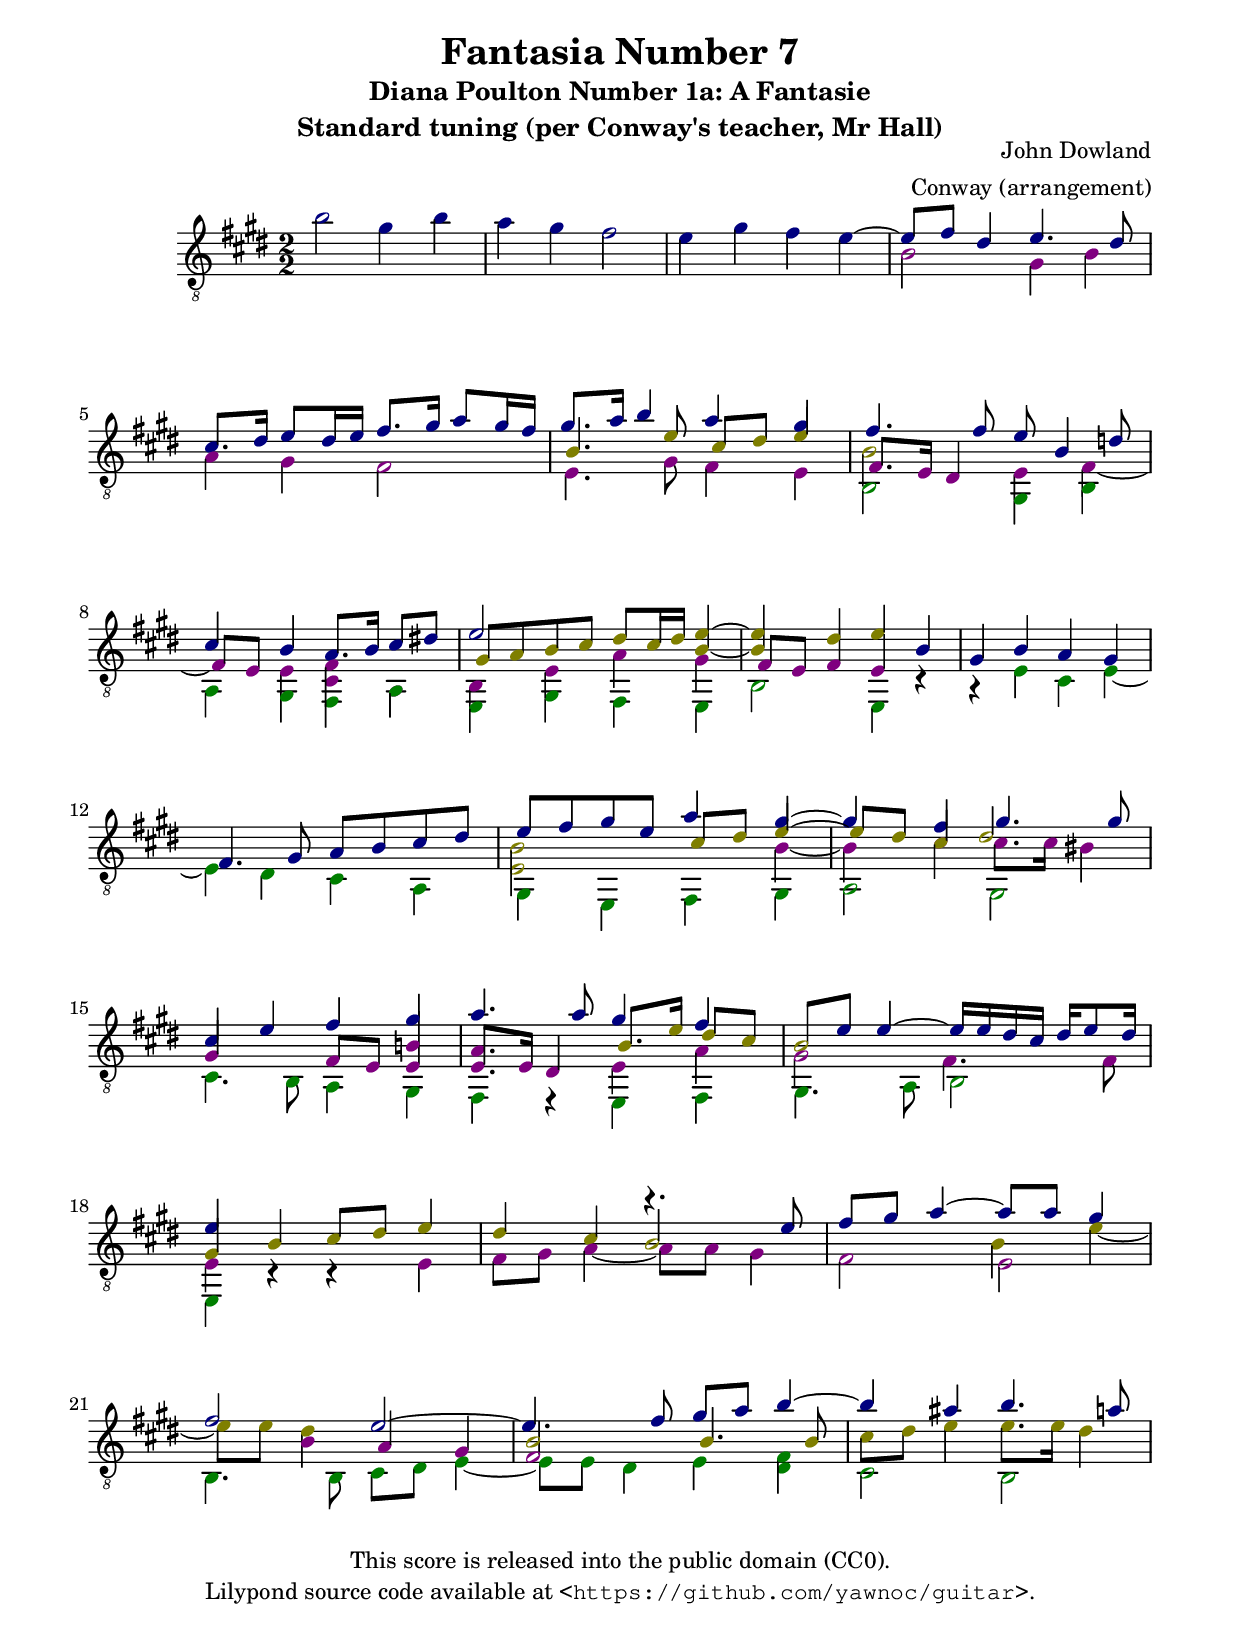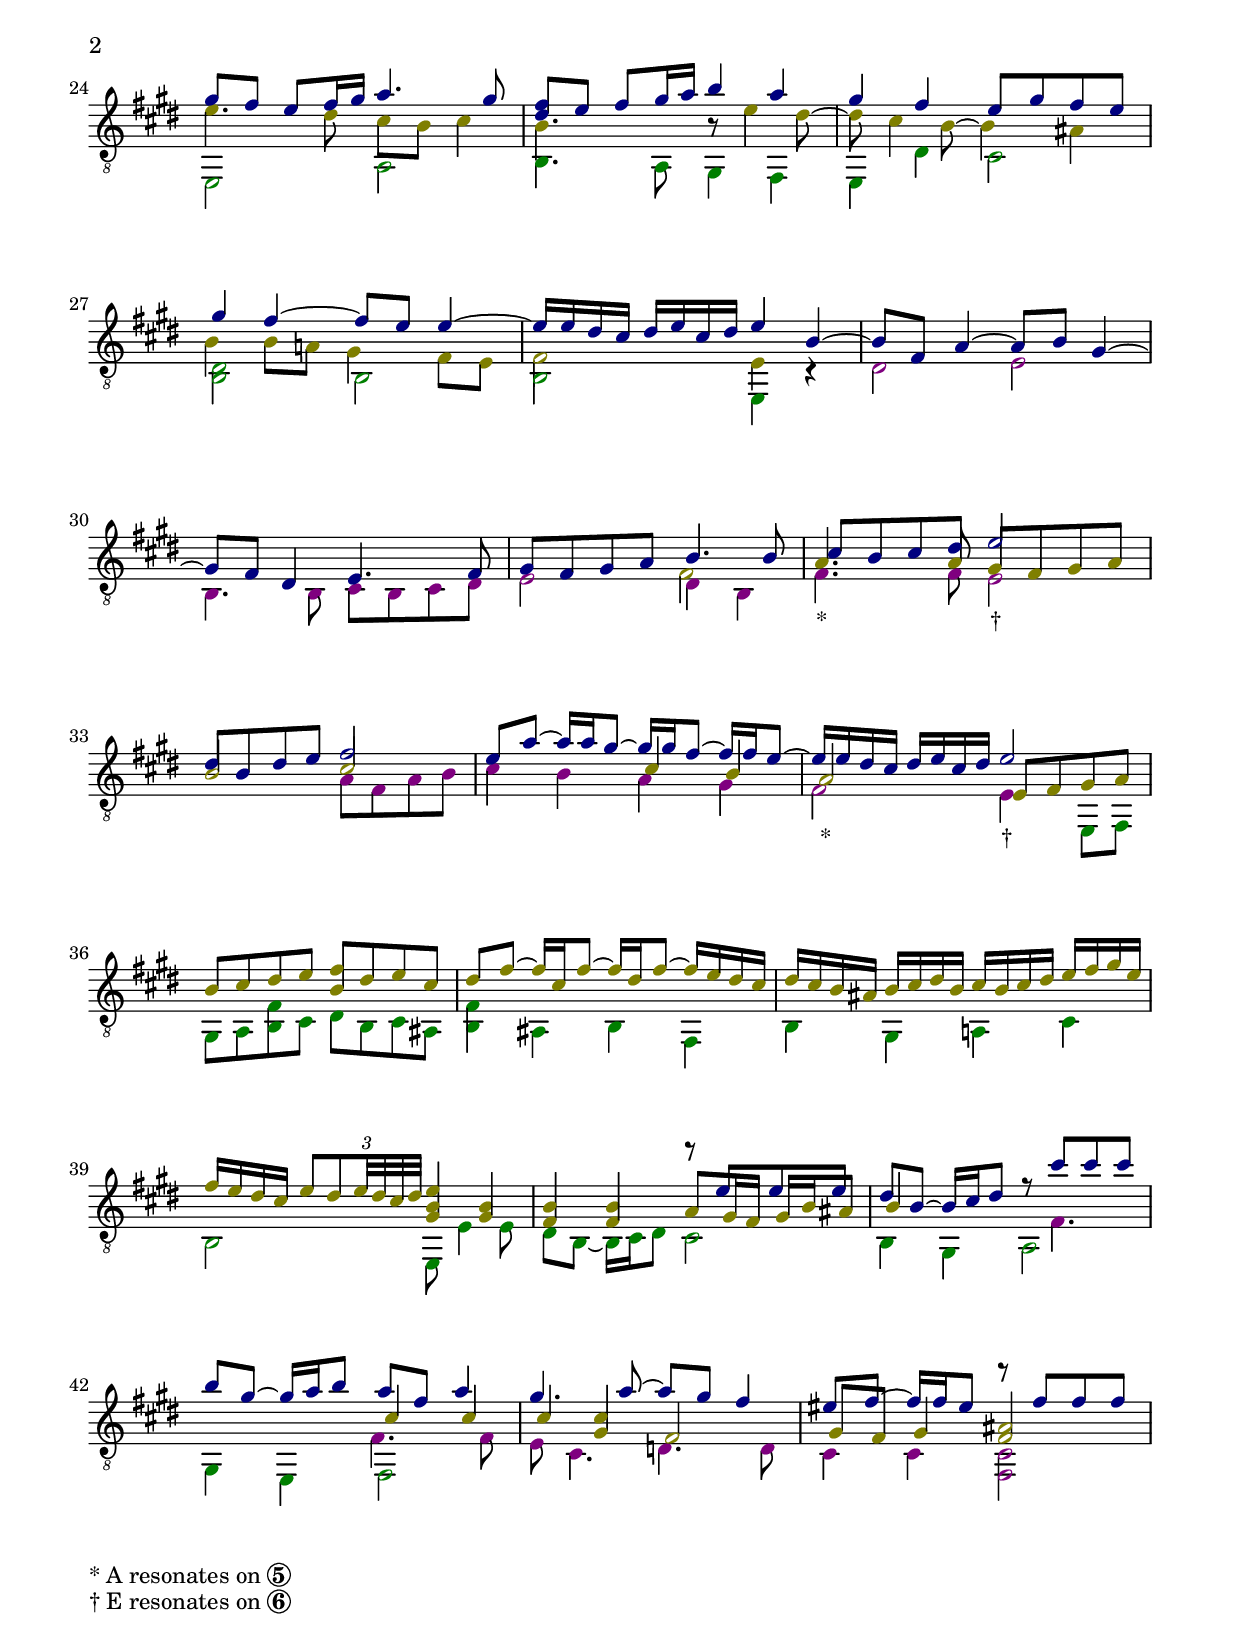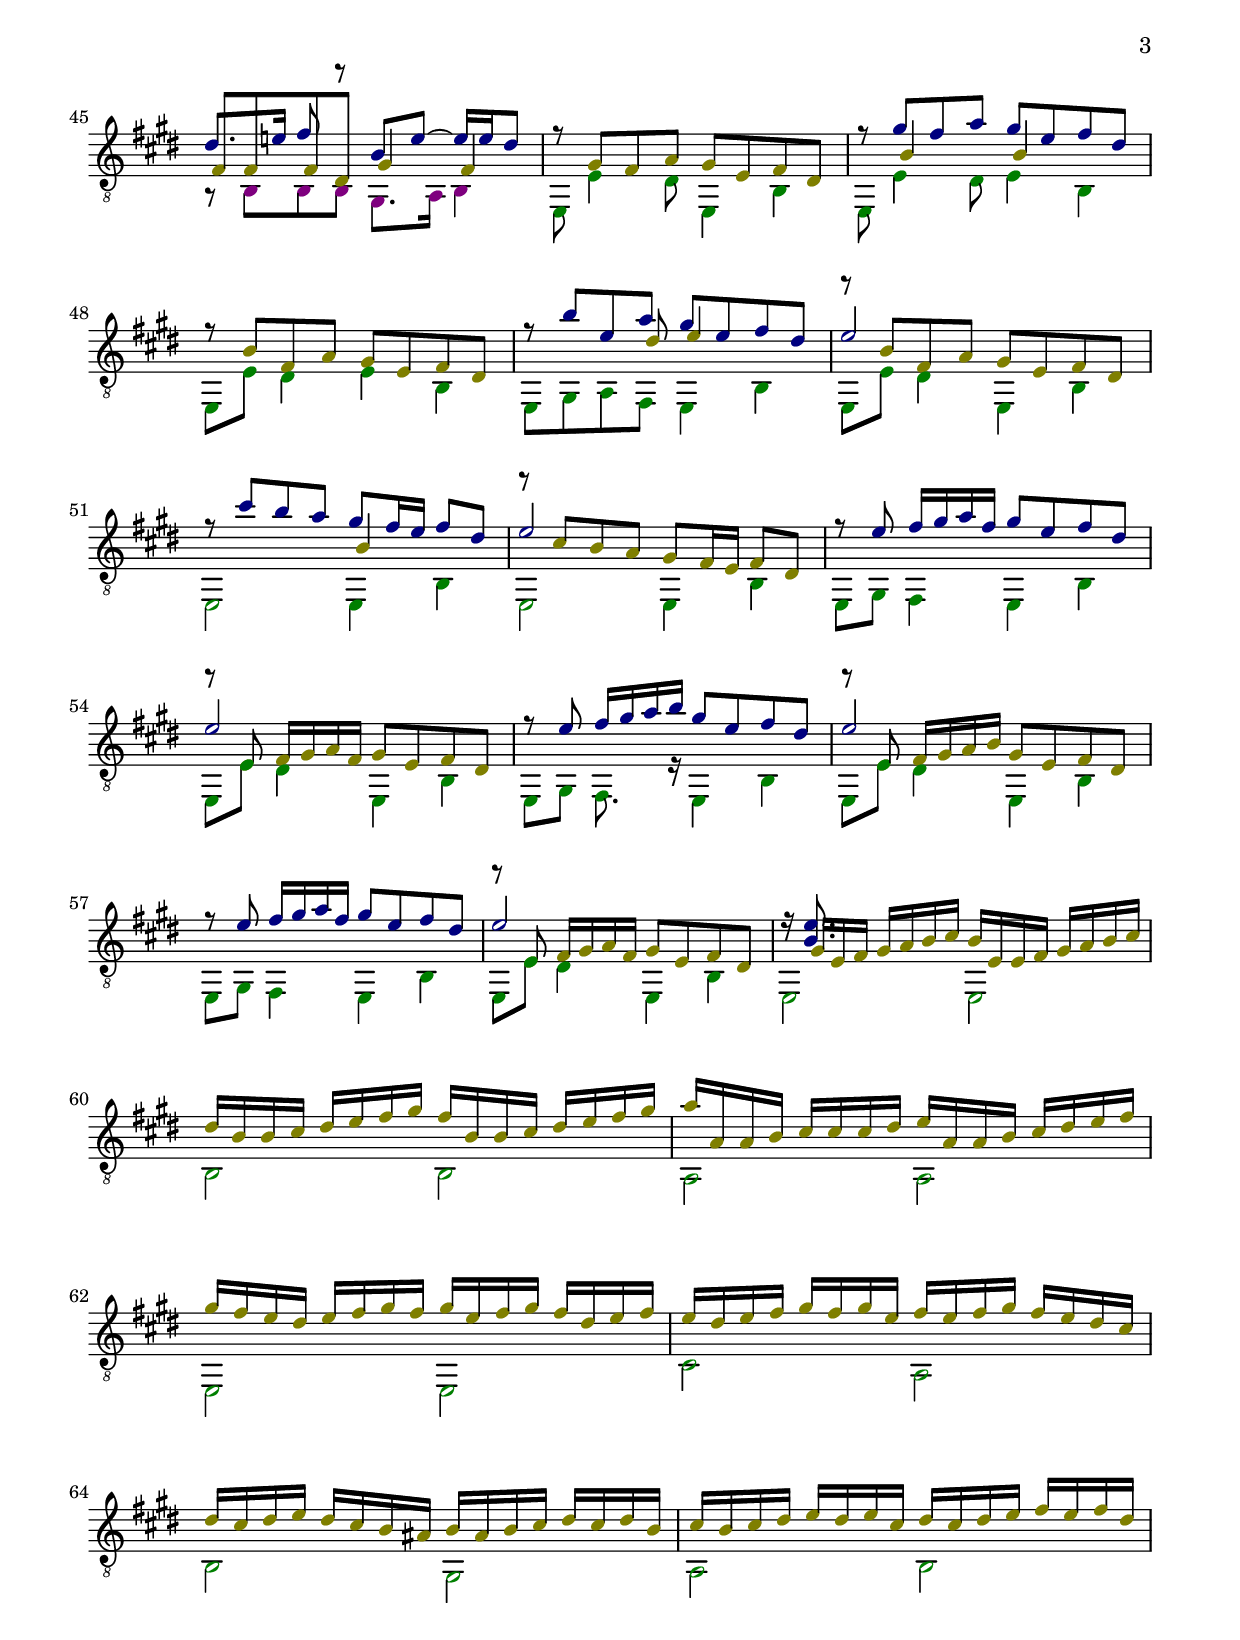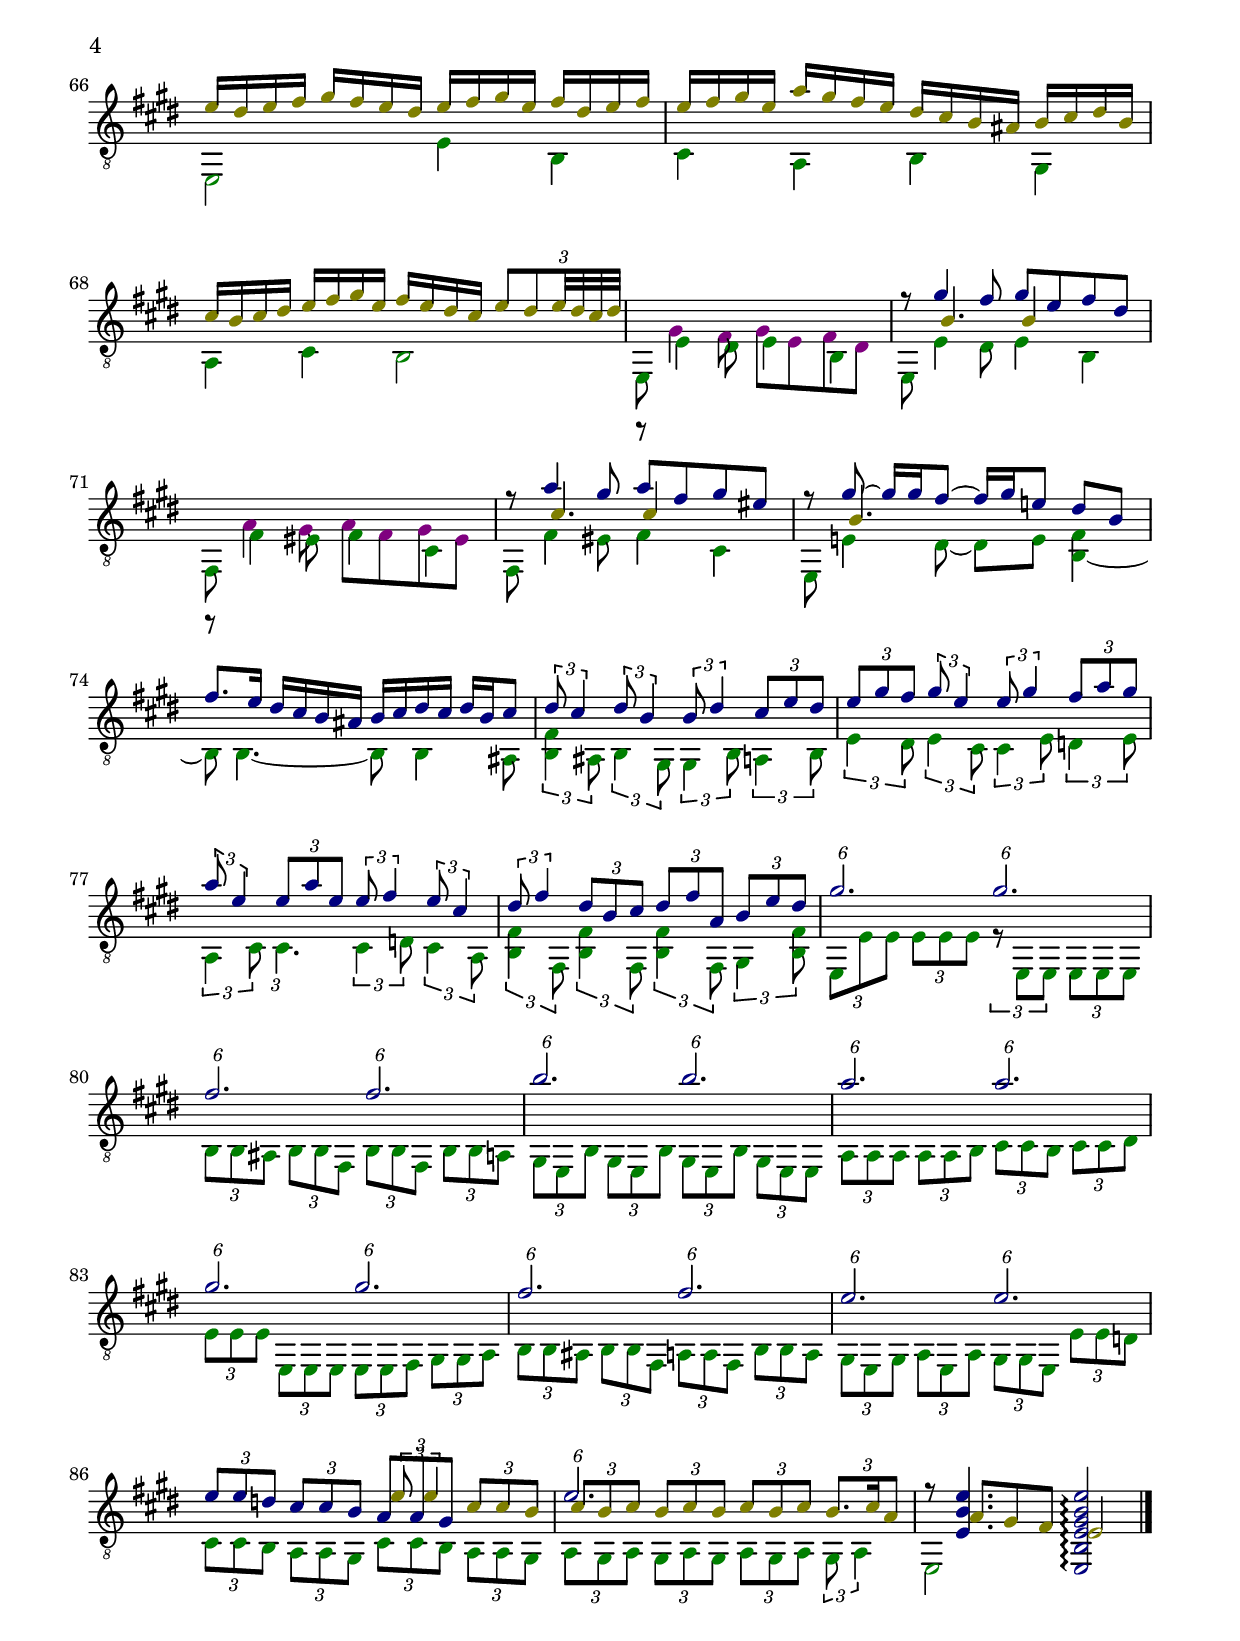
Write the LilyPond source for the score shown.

\version "2.18.2"


%%%%%%%%%%%%%%%%%%%%%%%%%%%%%%%%%%%%%%%%%%%%%%%%%%%%%%%%%%%%%%%%
% General
%%%%%%%%%%%%%%%%%%%%%%%%%%%%%%%%%%%%%%%%%%%%%%%%%%%%%%%%%%%%%%%%

\paper {
  top-margin = 1.5\cm
  left-margin = 1.5\cm
  right-margin = 1.5\cm
  bottom-margin = 1.5\cm
  ragged-last-bottom = ##f
  footnote-separator-markup = \markup { \vspace #1.5 }
}

globalSettings = {
  \accidentalStyle modern
  \compressFullBarRests
  \mergeDifferentlyHeadedOn
  \mergeDifferentlyDottedOn
  \numericTimeSignature
  \pointAndClickOff
  \override TextScript.extra-offset = #'(0 . 0.7)
  \override Score.FootnoteItem.annotation-line = ##f
}

origin-url = "https://github.com/yawnoc/guitar"

\header {
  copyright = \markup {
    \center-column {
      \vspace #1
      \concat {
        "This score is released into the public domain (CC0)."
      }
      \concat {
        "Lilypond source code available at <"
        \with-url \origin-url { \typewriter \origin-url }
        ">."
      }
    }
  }
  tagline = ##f
}

triplet = #(define-music-function
  (parser location music) (ly:music?)
  #{
    \tuplet 3/2 { $music }
  #}
)

tripletDuple = #(define-music-function
  (parser location music) (ly:music?)
  #{
    \tuplet 6/4 { $music }
  #}
)

overrideBeamedStemLengths = #(define-scheme-function
  (parser location lengths) (list?)
  #{
    \override Stem.details.beamed-lengths = $lengths
  #}
)
revertBeamedStemLengths = { \revert Stem.details.beamed-lengths }

overrideBeamVerticalPositions = #(define-scheme-function
  (parser location positions) (pair?)
  #{
    \override Beam.positions = $positions
  #}
)

%%%%%%%%%%%%%%%%%%%%%%%%%%%%%%%%%%%%%%%%%%%%%%%%%%%%%%%%%%%%%%%%
% Semantic bar lines
%%%%%%%%%%%%%%%%%%%%%%%%%%%%%%%%%%%%%%%%%%%%%%%%%%%%%%%%%%%%%%%%

barLineGoto = { \bar "||" }
barLineKeyChange = { \bar "||" }
barLineEnd = { \bar "|." }

%%%%%%%%%%%%%%%%%%%%%%%%%%%%%%%%%%%%%%%%%%%%%%%%%%%%%%%%%%%%%%%%
% Guitar notation
%%%%%%%%%%%%%%%%%%%%%%%%%%%%%%%%%%%%%%%%%%%%%%%%%%%%%%%%%%%%%%%%

stringNumbersAbove = { \set stringNumberOrientations = #'(up) }
stringNumbersBelow = { \set stringNumberOrientations = #'(down) }

fingeringAbove = { \set fingeringOrientations = #'(up) }
fingeringBelow = { \set fingeringOrientations = #'(down) }
fingeringAleft = { \set fingeringOrientations = #'(left) }
fingeringAright = { \set fingeringOrientations = #'(right) }

startGraceMusic = {
  <>(
  \override Fingering.font-size = -6
}
stopGraceMusic = {
  \revert Fingering.font-size
  <>)
}

overrideHorizontalShift = #(define-scheme-function
  (parser location distance) (number?)
  #{
    \override NoteColumn.force-hshift = $distance
  #}
)
revertHorizontalShift = { \revert NoteColumn.force-hshift }

barreSpan = #(define-music-function
  (parser location label offsetPair music)
  (string? (pair? (cons 0 0)) ly:music?)
  (let
    (
      (elements (extract-named-music music '(NoteEvent EventChord)))
    )
    (if
      (pair? elements)
      (let
        (
          (first-element (first elements))
          (last-element (last elements))
        )
        (set!
          (ly:music-property first-element 'articulations)
          (cons
            (make-music 'TextSpanEvent 'span-direction -1)
            (ly:music-property first-element 'articulations)
          )
        )
        (set!
          (ly:music-property last-element 'articulations)
          (cons
            (make-music 'TextSpanEvent 'span-direction 1)
            (ly:music-property last-element 'articulations)
          )
        )
      )
    )
  )
  #{
    \once \override TextSpanner.font-shape = #'upright
    \once \override TextSpanner.style = #'line
    \once \override TextSpanner.extra-offset = #offsetPair
    \once \override TextSpanner.bound-details = #`(
      (left
        (text . ,#{ \markup { \raise #-0.7 { #label \hspace #0.7 }} #})
        (Y . 0)
        (padding . -0.8)
        (attach-dir . -2)
      )
      (right
        (text . ,#{ \markup { \draw-line #'(0 . -1.3) } #}) ;; draw hook
        (Y . 0)
        (padding . -0.5)
        (attach-dir . 2)
      )
    )
    \once \override TextSpanner #'after-line-breaking = #(lambda (grob)
      (let*
        (
          (originalGrob (ly:grob-original grob))
          (splitGrobs (ly:spanner-broken-into originalGrob))
        )
        (if
          (and
            (>= (length splitGrobs) 2)
            (not (eq? (car (last-pair splitGrobs)) grob))
          )
          (begin
            (ly:grob-set-nested-property! grob
              '(bound-details right text)
              #{ \markup { \draw-line #'(0 . 0) } #} ;; suppress draw hook
            )
            (ly:grob-set-property! grob
              'extra-offset
              (cons
                (car offsetPair)
                (+ (cdr offsetPair) 0.7) ;; correction for suppressed hook
              )
            )
            (ly:grob-set-nested-property! grob
              '(bound-details right padding)
              #'-3 ;; increase spanner length
            )
          )
        )
      )
    )
    $music
  #}
)

barre = #(define-scheme-function
  (parser location label) (string?)
  #{
    \markup {
      \center-align {
        \hspace #0.7
        $label
      }
    }
  #}
)

nudgeNextBarre = #(define-scheme-function
  (parser location distance) (number?)
  #{
    \once \override TextScript.X-offset = $distance
  #}
)

position = #(define-scheme-function
  (parser location label) (string?)
  #{
    \markup {
      \center-align {
        \hspace #0.5
        $label
      }
    }
  #}
)

#(define-markup-command
  (markupString layout properties stringNumber) (markup?)
  (interpret-markup layout properties
    #{
      \markup \circle { \bold #stringNumber }
    #}
  )
)

#(define-markup-command
  (resonatesOn layout properties note stringNumber) (markup? markup?)
  (interpret-markup layout properties
    #{
      \markup { #note "resonates on" \markupString #stringNumber }
    #}
  )
)

%%%%%%%%%%%%%%%%%%%%%%%%%%%%%%%%%%%%%%%%%%%%%%%%%%%%%%%%%%%%%%%%
% Goto statements
%%%%%%%%%%%%%%%%%%%%%%%%%%%%%%%%%%%%%%%%%%%%%%%%%%%%%%%%%%%%%%%%

overrideGotoVisibility = {
  \once \override Score.RehearsalMark #'break-visibility = #'#(#t #t #f)
}

makeGotoMark = #(define-scheme-function
  (parser location label) (string?)
  #{
    \mark \markup { \small \italic $label }
  #}
)

simultaneousMarkSeparator = {
  \cadenzaOn
    s1073741824 % stupid, but works
  \cadenzaOff
}

coda = {
  \overrideGotoVisibility
  \mark \markup { \musicglyph #"scripts.coda" }
}

fine = {
  \overrideGotoVisibility
  \makeGotoMark Fine
}

dcAlCoda = {
  \overrideGotoVisibility
  \makeGotoMark "D.C. al Coda"
}

dcAlFine = {
  \overrideGotoVisibility
  \makeGotoMark "D.C. al Fine"
}

toCoda = {
  \overrideGotoVisibility
  \makeGotoMark "to Coda"
}



\header {
  title = "Fantasia Number 7"
  subtitle = \markup {
    \center-column {
      "Diana Poulton Number 1a: A Fantasie"
      "Standard tuning (per Conway's teacher, Mr Hall)"
    }
  }
  composer = "John Dowland"
  arranger = "Conway (arrangement)"
}


initialSignatures = {
  \clef "treble_8"
  \key e \major
  \time 2/2
  \set Timing.beamExceptions = #'()
  \set Timing.baseMoment = #(ly:make-moment 1/4)
  \set Timing.beatStructure = #'(1 1 1 1)
  \set Timing.beamExceptions = #'(
    (
      end
        .
      (
        ((1 . 8) . (4 4)) ;; quavers by fours
        ((1 . 12) . (3 3 3 3)) ;; anything shorter by beat
      )
    )
  )
}


highVoiceMusic = {
  
  \override NoteHead.color = #darkblue
  
  % Main theme high
  \barNumberCheck #1
  \relative c'' {
    \stemDown
    b2 gis4 b |
    a gis fis2 |
    e4 gis fis e~ |
    \stemUp
    e8 fis dis4 e4. dis8 |
    cis8. dis16 e8 dis16 e fis8. gis16 a8 gis16 fis |
    gis8. a16 b4 a gis |
    \once \overrideHorizontalShift #0.3 fis4. fis8 e8 b4 d8 |
    cis4 b a8. b16 cis8 dis |
    e2 s2 |
    s2 s4
  }
  
  % Main theme low
  \barNumberCheck #10
  \relative c' {
    b4 |
    gis b a gis |
    fis4. gis8 a b cis dis |
    e fis gis e a4 gis~ |
    gis
      \shiftOn
        \once \overrideHorizontalShift #0
        fis
      \shiftOff
      \once \overrideHorizontalShift #0.45 gis4. gis8 |
    cis,4 e fis gis |
    a4. a8 gis4 fis |
    \once \hide NoteHead b,8 e e4~ e16 e dis cis dis16 e8 dis16 |
    e4
  }
  
  % Tee-tee taa high
  \barNumberCheck #18
  \relative c'' {
    s4 s2 |
    s2 c4.\rest e,8 |
    fis8 gis a4~ a8 a gis4 |
    fis2 e2~ |
    \once \overrideHorizontalShift #-0.25 e4. fis8 gis8 a b4~ |
    b ais b4. a8 |
    gis8 fis e8 fis16 gis a4. gis8 |
    <fis dis>8 e fis8 gis16 a b4 a |
    gis fis e8 gis fis e |
    gis4 fis~ fis8 e e4~ |
    e16 e dis cis dis e cis dis e4
  }
  
  % Tee-tee taa low
  \barNumberCheck #28
  \relative c' {
    b4~ |
    b8 fis a4~ a8 b gis4~ |
    gis8 fis dis4 e4. fis8 |
    gis fis gis a b4. b8 |
    \shiftOn
    cis b cis dis e2 |
    dis8 b dis e fis2 |
    \shiftOff
    e8 a~ a16 a gis8~ gis16 gis fis8~ fis16 fis e8~ |
    e16 e dis cis dis e cis dis e2 |
  }
  
  % Ascending scale
  \barNumberCheck #36
  {
    s1 * 3 |
    s2
  }
  
  % Tee-tee-tee
  \barNumberCheck #39
  \relative c' {
    s2 |
    s2 r8 e e e |
    dis b~ b16 cis dis8 r8 cis' cis cis |
    b8 gis~ gis16 a b8 a8 fis a4 |
    gis4. a8~ a gis fis4 |
    eis8 fis~ fis16 fis eis8 r8 fis fis fis |
    dis8. e16 fis8 r b,8 e~ e16 e dis8 |
  }
  
  % Majestic theme
  \barNumberCheck #46
  \relative c'' {
    s1 |
    r8 gis fis a gis e fis dis |
    s1 |
    r8 b' e, a gis e fis dis |
    e2 s2 |
    r8 cis' b a gis8 fis16 e fis8 dis |
    e2 s2 |
    r8 e fis16 gis a fis gis8 e fis dis |
    e2 s2 |
    r8 e fis16 gis a b gis8 e fis dis |
    e2 s2 |
    r8 e fis16 gis a fis gis8 e fis dis |
    e2 s2 |
  }
  
  % Scale runs
  \barNumberCheck #59
  \relative c' {
    r16 <e b>8. s4 s2 |
    s1 * 9 |
  }
  
  % Majestic interlude
  \barNumberCheck #69
  \relative c'' {
    s1 |
    r8 gis4 fis8 gis e fis dis |
    s1 |
    r8 a'4 gis8 a fis gis eis |
    r8 gis~ gis16 gis fis8~ fis16 gis e8 dis b |
    fis'8. e16 dis cis b ais
      b16 cis dis cis dis b cis8 |
  }
  
  % Triple runs
  \barNumberCheck #75
  \relative c' {
    \triplet { dis8 cis4 } \triplet { dis8 b4 }
      \triplet { b8 dis4 } \triplet { cis8 e dis } |
    \triplet { e8 gis fis } \triplet { gis8 e4 }
      \triplet { e8 gis4 } \triplet { fis8 a gis } |
    \triplet { a8 e4 } \triplet { e8 a e }
      \triplet { e8 fis4 } \triplet { e8 cis4 } |
    \triplet { dis8 fis4 } \triplet { dis8 b cis }
      \triplet { dis8 fis a, } \triplet { b e dis } |
    \tripletDuple { gis2. } \tripletDuple { gis } |
    \tripletDuple { fis } \tripletDuple { fis } |
    \tripletDuple { b } \tripletDuple { b } |
    \tripletDuple { a } \tripletDuple { a } |
    \tripletDuple { gis } \tripletDuple { gis } |
    \tripletDuple { fis } \tripletDuple { fis } |
    \tripletDuple { e } \tripletDuple { e } |
    \triplet { e8 e d } \triplet { cis cis b }
      \triplet { a a gis } s4 |
    \tripletDuple { e'2. } s2 |
  }
  
  % Finishing chords
  \barNumberCheck #88
  \relative c {
    r8 <e b' e>4.
      <e, b' e gis b e>2 \arpeggio
      \barLineEnd
  }
  
}


lowVoiceMusic = {
  
  \override NoteHead.color = #darkgreen
  
  % Main theme high
  \barNumberCheck #1
  \relative c {
    s1 * 6 |
    b2 gis4 b |
    a gis fis a |
    e gis fis e |
    b'2 e,4
  }
  
  % Main theme low
  \barNumberCheck #10
  \relative c {
    r4 |
    r4 e cis e~ |
    e dis cis a |
    gis e fis gis |
    a2 gis |
    cis4. b8 a4 gis |
    fis r e fis |
    gis4. a8 b2 |
    e,4
  }
  
  % Tee-tee taa high
  \barNumberCheck #18
  \relative c {
    s4 s4 s4 |
    s1 * 2 |
    b4. b8 cis8 dis e4~ |
    \once \overrideHorizontalShift #1 e8 e dis4 e4 <dis fis> |
    cis2 b |
    e, a |
    b4. a8 gis4 fis |
    e dis' cis2 |
    <b dis> b |
    b e,4
  }
  
  % Tee-tee taa low
  \barNumberCheck #28
  \relative c {
    r4 |
    s1 * 6 |
    s2
  }
  
  % Ascending scale
  \barNumberCheck #35
  \relative c, {
    s4 e8 fis |
    gis a <b fis'> cis dis b cis ais |
    <b fis'>4 ais b fis |
    b gis a cis |
    b2
  }
  
  % Tee-tee-tee
  \barNumberCheck #39
  \relative c, {
    e8 e'4 e8 |
    dis8 b~ b16 cis dis8 cis2 |
    b4 gis a2 |
    gis4 e fis2 |
    s1 * 3 |
  }
  
  % Majestic theme
  \barNumberCheck #46
  \relative c, {
    e8 e'4 dis8 e,4 b' |
    e,8 e'4 dis8 e4 b |
    e,8 e' dis4 e b |
    e,8 gis a fis e4 b' |
    e,8 e' dis4 e, b' |
    e,2 e4 b' |
    e,2 e4 b' |
    e,8 gis fis4 e b' |
    e,8 e' dis4 e, b' |
    e,8[ gis] fis8. r16 e4 b' |
    e,8 e' dis4 e, b' |
    e,8 gis fis4 e b' |
    e,8 e' dis4 e, b' |
  }
  
  % Scale runs
  \barNumberCheck #59
  \relative c, {
    e2 e |
    b' b |
    a a |
    e e |
    cis' a |
    b gis |
    a b |
    e, e'4 b |
    cis a b gis |
    a cis b2 |
  }
  
  % Majestic interlude
  \barNumberCheck #69
  \relative c, {
    e8 e'4 dis8 e4 b |
    e,8 e'4 dis8 e4 b |
    fis8 fis'4 eis8 fis4 cis |
    fis,8 fis'4 eis8 fis4 cis |
    e,8 e'4 dis8~ dis e <b~ fis'>4 |
    b8 b4.~ b8 b4 ais8 |
  }
  
  % Triple runs
  \barNumberCheck #75
  \relative c {
    \triplet { <b fis'>4 ais8 } \triplet { b4 gis8 }
      \triplet { gis4 b8 } \triplet { a4 b8 } |
    \triplet { e4 dis8 } \triplet { e4 cis8 }
      \triplet { cis4 e8 } \triplet { d4 e8 } |
    \triplet { a,4 cis8 } \triplet { cis4. }
      \triplet { cis4 d8 } \triplet { cis4 a8 } |
    \triplet { <b fis'>4 fis8 } \triplet { <b fis'>4 fis8 }
      \triplet { <b fis'>4 fis8 } \triplet { gis4 <b fis'>8 } |
    \triplet { e,8 e' e } \triplet { e e e }
      \triplet { r e, e } \triplet { e e e } |
    \triplet { b' b ais } \triplet { b b fis }
      \triplet { b b fis } \triplet { b b a } |
    \triplet { gis e b' } \triplet { gis e b' }
      \triplet { gis e b' } \triplet { gis e e } |
    \triplet { a a a } \triplet { a a b }
      \triplet { cis cis b } \triplet { cis cis dis } |
    \triplet { e e e } \triplet { e, e e }
      \triplet { e e fis } \triplet { gis gis a } |
    \triplet { b b ais } \triplet { b b fis }
      \triplet { a a fis } \triplet { b b a } |
    \triplet { gis e gis } \triplet { a e a }
      \triplet { gis gis e } \triplet { e' e d } |
    \triplet { cis cis b } \triplet { a a gis }
      \triplet { cis cis b } \triplet { a a gis } |
    \triplet { a gis a } \triplet { gis a gis }
      \triplet { a gis a } \triplet { gis8 a4 } |
  }
  
  % Finishing chords
  \barNumberCheck #88
  \relative c, {
    e2 s2 |
  }
  
}


upperMiddleVoiceMusic = {
  
  \override NoteHead.color = #darkyellow
  
  % Main theme high
  \barNumberCheck #1
  \relative c' {
    s1 * 5 |
    \once \overrideHorizontalShift #0.4 b4. e8
      cis8 dis
      \once \overrideHorizontalShift #0 e4 |
    \stemDown
    \once \overrideHorizontalShift #0 b2 s2 |
    \stemUp
    s1 |
    gis8 a b cis dis8 cis16 \shiftOff dis <e~ b_~>4 |
    <e b> dis e
    \shiftOn
  }
  
  % Main theme low
  \barNumberCheck #10
  \relative c' {
    s4 |
    s1 * 2 |
    \stemDown
    <b e,>2
    \stemUp
      cis8 dis \once \overrideHorizontalShift #0 e4~ |
    e8 dis
      \shiftOff cis4 \shiftOn
      \once \overrideHorizontalShift #-0.75 dis2 |
    s1 |
    s2 \stemUp b8. e16 dis8 cis |
      \once \overrideHorizontalShift #-0.07
      \once \hide Stem
        b2
      s2 |
    \once \overrideHorizontalShift #0 gis4
  }
  
  % Tee-tee taa high
  \barNumberCheck #18
  \relative c' {
    b4 cis8 dis e4 |
    dis4 cis b2 |
    \stemDown
    s2 b4 e_~ |
    \once \overrideHorizontalShift #0.9 e8 e
      \once \overrideHorizontalShift #0 dis4 s2 |
    \once \overrideHorizontalShift #0
    \once \hide Stem
      b2
    \stemUp
      b4. b8 |
    \stemDown
    \overrideHorizontalShift #0
    cis8 dis e4 e8. e16 dis4 |
    e4. dis8 cis8 b cis4 |
    b4. s8 b8\rest e4 dis8~ |
    dis8 cis4 b8~
    \revertHorizontalShift
      b4 ais |
    b4 b8 a gis4 fis8 e |
    \overrideHorizontalShift #0
    fis2 e4
    \revertHorizontalShift
    \stemUp
  }
  
  % Tee-tee taa low
  \barNumberCheck #28
  \relative c {
    s4 |
    s1 * 2 |
    s2 \stemDown fis2 \stemUp |
    \footnote "*" #'(0 . -4) \markup { "*" \resonatesOn A 5 }
    \shiftOff
    a4. a8 gis fis gis a |
    b2 cis |
    \shiftOn
    s2 cis4 b |
    \footnote "*" #'(0 . -4) \markup { }
    a2
  }
  
  % Ascending scale
  \barNumberCheck #35
  \relative c {
    e8 fis gis a |
    b cis dis e <fis b,> dis e cis |
    dis fis~ fis16 cis fis8~ fis16 dis fis8~ fis16 e dis cis |
    dis cis b ais b cis dis b cis b cis dis e fis gis e |
    fis e dis cis \triplet { e8 dis e32 dis cis dis } <e b gis>4
  }
  
  % Tee-tee-tee
  \barNumberCheck #39
  \relative c' {
    <b gis>4 |
    <b fis> <b fis> a8 gis16 fis gis16 b ais8 |
    b4 s4 s2 |
    s2 cis4 cis |
    cis <cis gis> fis,2 |
    gis8 fis gis4 <ais fis>2 |
    fis8 fis fis dis gis4 fis |
  }
  
  % Majestic theme
  \barNumberCheck #46
  \relative c' {
    r8 gis fis a gis e fis dis |
    s8 b'4 s8 b4 s4 |
    r8 b8 fis a gis e fis dis |
    s4. dis'8 e4 s4 |
    r8 b8 fis a gis e fis dis |
    s2 b'4 s4 |
    r8 cis b a gis8 fis16 e fis8 dis |
    s1 |
    r8 e fis16 gis a fis gis8 e fis dis |
    s1 |
    r8 e fis16 gis a b gis8 e fis dis |
    s1 |
    r8 e fis16 gis a fis gis8 e fis dis |
  }
  
  % Scale runs
  \barNumberCheck #59
  \relative c' {
    s16 gis e fis gis a b cis
      b e, e fis gis a b cis |
    dis b b cis dis e fis gis
      fis b, b cis dis e fis gis |
    a a, a b cis cis cis dis
      e a, a b cis dis e fis |
    gis fis e dis e fis gis fis
      gis e fis gis fis dis e fis |
    e dis e fis gis fis gis e
      fis e fis gis fis e dis cis |
    dis cis dis e dis cis b ais
      b ais b cis dis cis dis b |
    cis b cis dis e dis e cis
      dis cis dis e fis e fis dis |
    e dis e fis gis fis e dis
      e fis gis e
      fis dis e fis |
    e fis gis e
      a gis fis e
      dis cis b ais
      b cis dis b |
    cis b cis dis
      e fis gis e
      fis e dis cis
      \triplet { e8 dis e32 dis cis dis } |
  }
  
  % Majestic interlude
  \barNumberCheck #69
  \relative c' {
    s1 |
    s8 b4. b4 s4 |
    s1 |
    s8 cis4. cis4 s4 |
    s8 b4. s2 |
    s1 |
  }
  
  % Triple runs
  \barNumberCheck #75
  \relative c' {
    s1 * 11 |
    s2 \triplet { e8 e4 } \triplet { cis8 cis b } |
    \triplet { cis b cis } \triplet { b cis b }
      \triplet { cis b cis } \triplet { b8. cis16 a8 } |
  }
  
  % Finishing chords
  \barNumberCheck #88
  \relative c' {
    s8 a gis fis e2 |
  }
  
}


lowerMiddleVoiceMusic = {
  
  \override NoteHead.color = #darkmagenta
  
  % Main theme high
  \barNumberCheck #1
  \relative c' {
    s1 * 3 |
    \shiftOff
    b2 gis4 b |
    a gis fis2 |
    \once \overrideHorizontalShift #0.3 e4. gis8 fis4 e |
    \shiftOn
    \stemUp
    \overrideBeamedStemLengths #'(3)
    fis8. e16 dis4 \stemDown
    \revertBeamedStemLengths
      \overrideHorizontalShift #0 e4 fis~ |
      \revertHorizontalShift
    \stemUp
    fis8 e \stemDown
      \overrideHorizontalShift #0 e4 <cis fis>4 a |
    b e a gis |
      \revertHorizontalShift
    \stemUp
    fis8 e
      \overrideHorizontalShift #0 fis4 e
      \revertHorizontalShift
    \stemDown
  }
  
  % Main theme low
  \barNumberCheck #10
  \relative c {
    s4 |
    s1 * 2 |
    s2 s4 \overrideHorizontalShift #0 b'4~ |
    b \revertHorizontalShift
      \shiftOff cis \shiftOn
      \overrideBeamedStemLengths #'(3)
      \once \overrideHorizontalShift #0.3
        cis8. cis16
      \revertBeamedStemLengths
      bis4 |
    \stemUp
    \once \overrideHorizontalShift #0 gis4 s4
      \once \overrideHorizontalShift #0 fis8 e
      \once \overrideHorizontalShift #0 <e b'>4 |
    \once \overrideHorizontalShift #0 <e a>8. e16 dis4
      \stemDown
      \overrideHorizontalShift #0 e4 a |
      \revertHorizontalShift
    \once \overrideHorizontalShift #-0.07 gis2 fis4. fis8 |
    \once \overrideHorizontalShift #0 e4
  }
  
  % Tee-tee taa high
  \barNumberCheck #18
  \relative c {
    \shiftOff
    r4 r e |
    fis8 gis a4~ a8 a gis4 |
    fis2 e |
    \shiftOn
    \stemUp
    s4
      \once \overrideHorizontalShift #0
      \once \hide Stem
        b'
      a gis |
    \once \overrideHorizontalShift #0 fis2 s2 |
    \stemDown
    s1 * 5 |
    s2 s4
  }
  
  % Tee-tee taa low
  \barNumberCheck #28
  \relative c {
    s4 |
    \shiftOff
    dis2 e |
    b4. b8 cis b cis dis |
    e2 dis4 b |
    fis'4. fis8
      \footnote "†" #'(0 . -2.5) \markup { "†" \resonatesOn E 6 }
      e2 |
    s2 a8 fis a b |
    cis4 b a gis |
    fis2
      \footnote "†" #'(0 . -2.5) \markup { }
      e4
    \shiftOn
  }
  
  % Ascending scale
  \barNumberCheck #35
  {
    s4 |
    s1 * 3 |
    s2
  }
  
  % Tee-tee-tee
  \barNumberCheck #39
  \relative c {
    s2 |
    s1 |
    s2 s8 fis4. |
    s2 fis4. fis8 |
    e8 cis4. d4. d8 |
    cis4 cis <cis fis,>2 |
    r8 b b b gis8. a16 b4 |
  }
  
  % Majestic theme
  \barNumberCheck #46
  {
    s1 * 13 |
  }
  
  % Scale runs
  \barNumberCheck #59
  {
    s1 * 10 |
  }
  
  % Majestic interlude
  \barNumberCheck #69
  \relative c' {
    r8 gis4 fis8 gis e fis dis |
    s1 |
    r8 a'4 gis8 a fis gis eis |
    s1 * 3 |
  }
  
}


allMusic = {
  \new Staff \with {
    midiInstrument = #"acoustic guitar (nylon)"
  }
  \globalSettings
  \initialSignatures
  <<
    << \highVoiceMusic >>
      \\
    << \lowVoiceMusic >>
      \\
    << \upperMiddleVoiceMusic >>
      \\
    << \lowerMiddleVoiceMusic >>
  >>
}


\score {
  \allMusic
}

\score {
  \allMusic
  \midi { }
}
